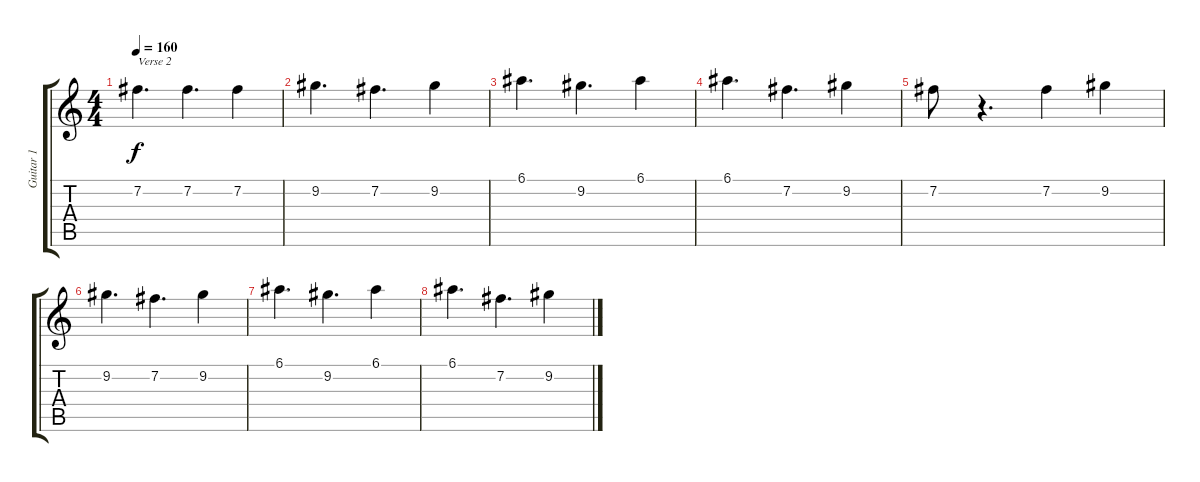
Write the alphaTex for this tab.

\track ("Guitar 1" "Guitar 1") {instrument distortionguitar}
\staff {score tabs}
\tuning (E4 B3 G3 D3 A2 E2) {hide}
\ts (4 4)
\tempo 160
\clef g2
\ks c
7.2.4{d txt "Verse 2" dy f} 7.2.4{d} 7.2.4 |
9.2.4{d} 7.2.4{d} 9.2.4 |
6.1.4{d} 9.2.4{d} 6.1.4 |
6.1.4{d} 7.2.4{d} 9.2.4 |
7.2.8 r.4{d} 7.2.4 9.2.4 |
9.2.4{d} 7.2.4{d} 9.2.4 |
6.1.4{d} 9.2.4{d} 6.1.4 |
6.1.4{d} 7.2.4{d} 9.2.4
